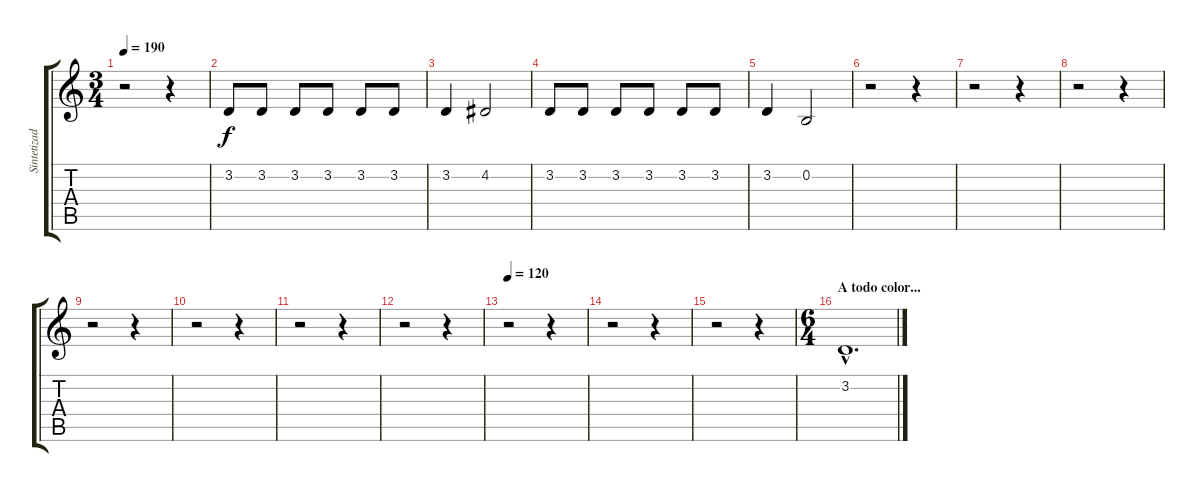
\track ("Sintetizador 1 Charly" "Sintetizad") {instrument lead1square}
\staff {score tabs}
\tuning (E4 B3 G3 D3 A2 E2) {hide}
\ts (3 4)
\tempo 190
\clef g2
\ks c
r.2{dy f} r.4 |
3.2.8 3.2.8 3.2.8 3.2.8 3.2.8 3.2.8 |
3.2.4 4.2.2 |
3.2.8 3.2.8 3.2.8 3.2.8 3.2.8 3.2.8 |
3.2.4 0.2.2 |
r.2 r.4 |
r.2 r.4 |
r.2 r.4 |
r.2 r.4 |
r.2 r.4 |
r.2 r.4 |
r.2 r.4 |
\tempo 120
r.2 r.4 |
r.2 r.4 |
r.2 r.4 |
\ts (6 4)
\section ("" "A todo color...")
3.2{hac}.1{d}
